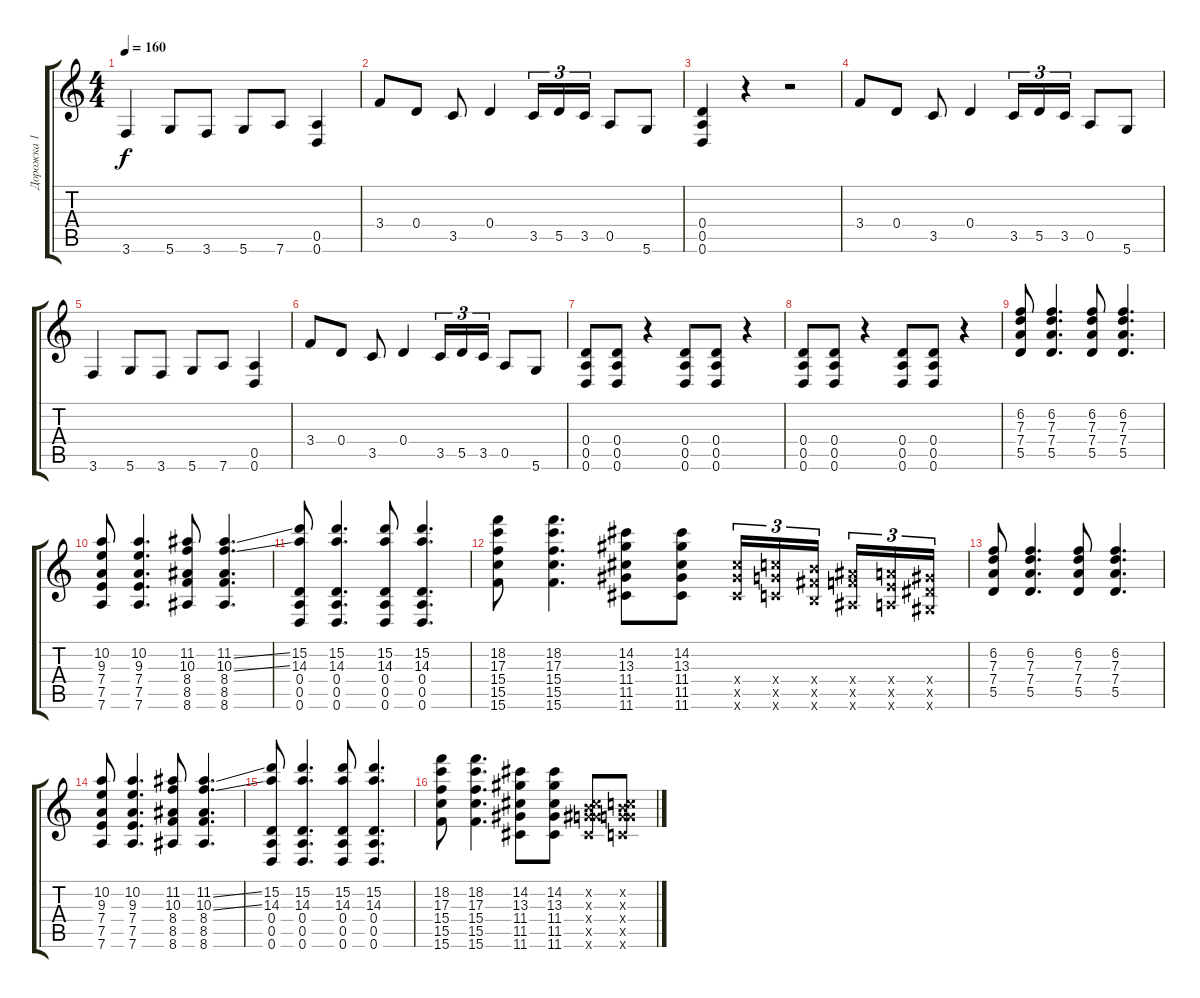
\track ("Дорожка 1" "Дорожка 1") {instrument overdrivenguitar}
\staff {score tabs}
\tuning (E4 B3 G3 D3 A2 D2) {hide}
\ts (4 4)
\tempo 160
\clef g2
\ks c
3.6.4{dy f} 5.6.8 3.6.8 5.6.8 7.6.8 (0.5 0.6).4 |
3.4.8 0.4.8 3.5.8 0.4.4 3.5.16{tu (3 2)} 5.5.16{tu (3 2)} 3.5.16{tu (3 2)} 0.5.8 5.6.8 |
(0.4 0.5 0.6).4 r.4 r.2 |
3.4.8 0.4.8 3.5.8 0.4.4 3.5.16{tu (3 2)} 5.5.16{tu (3 2)} 3.5.16{tu (3 2)} 0.5.8 5.6.8 |
3.6.4 5.6.8 3.6.8 5.6.8 7.6.8 (0.5 0.6).4 |
3.4.8 0.4.8 3.5.8 0.4.4 3.5.16{tu (3 2)} 5.5.16{tu (3 2)} 3.5.16{tu (3 2)} 0.5.8 5.6.8 |
(0.4 0.5 0.6).8 (0.4 0.5 0.6).8 r.4 (0.4 0.5 0.6).8 (0.4 0.5 0.6).8 r.4 |
(0.4 0.5 0.6).8 (0.4 0.5 0.6).8 r.4 (0.4 0.5 0.6).8 (0.4 0.5 0.6).8 r.4 |
(6.2 7.3 7.4 5.5).8 (6.2 7.3 7.4 5.5).4{d} (6.2 7.3 7.4 5.5).8 (6.2 7.3 7.4 5.5).4{d} |
(10.2 9.3 7.4 7.5 7.6).8 (10.2 9.3 7.4 7.5 7.6).4{d} (11.2 10.3 8.4 8.5 8.6).8 (11.2{ss} 10.3{ss} 8.4 8.5 8.6).4{d} |
(15.2 14.3 0.4 0.5 0.6).8 (15.2 14.3 0.4 0.5 0.6).4{d} (15.2 14.3 0.4 0.5 0.6).8 (15.2 14.3 0.4 0.5 0.6).4{d} |
(18.2 17.3 15.4 15.5 15.6).8 (18.2 17.3 15.4 15.5 15.6).4{d} (14.2 13.3 11.4 11.5 11.6).8 (14.2 13.3 11.4 11.5 11.6).8 (11.4{x} 11.5{x} 11.6{x}).16{tu (3 2)} (10.4{x} 10.5{x} 10.6{x}).16{tu (3 2)} (9.4{x} 9.5{x} 9.6{x}).16{tu (3 2) beam splitsecondary} (8.4{x} 8.5{x} 8.6{x}).16{tu (3 2)} (7.4{x} 7.5{x} 7.6{x}).16{tu (3 2)} (6.4{x} 6.5{x} 6.6{x}).16{tu (3 2)} |
(6.2 7.3 7.4 5.5).8 (6.2 7.3 7.4 5.5).4{d} (6.2 7.3 7.4 5.5).8 (6.2 7.3 7.4 5.5).4{d} |
(10.2 9.3 7.4 7.5 7.6).8 (10.2 9.3 7.4 7.5 7.6).4{d} (11.2 10.3 8.4 8.5 8.6).8 (11.2{ss} 10.3{ss} 8.4 8.5 8.6).4{d} |
(15.2 14.3 0.4 0.5 0.6).8 (15.2 14.3 0.4 0.5 0.6).4{d} (15.2 14.3 0.4 0.5 0.6).8 (15.2 14.3 0.4 0.5 0.6).4{d} |
(18.2 17.3 15.4 15.5 15.6).8 (18.2 17.3 15.4 15.5 15.6).4{d} (14.2 13.3 11.4 11.5 11.6).8 (14.2 13.3 11.4 11.5 11.6).8 (0.2{x} 0.3{x} 11.4{x} 11.5{x} 11.6{x}).8 (0.2{x} 0.3{x} 10.4{x} 10.5{x} 10.6{x}).8
